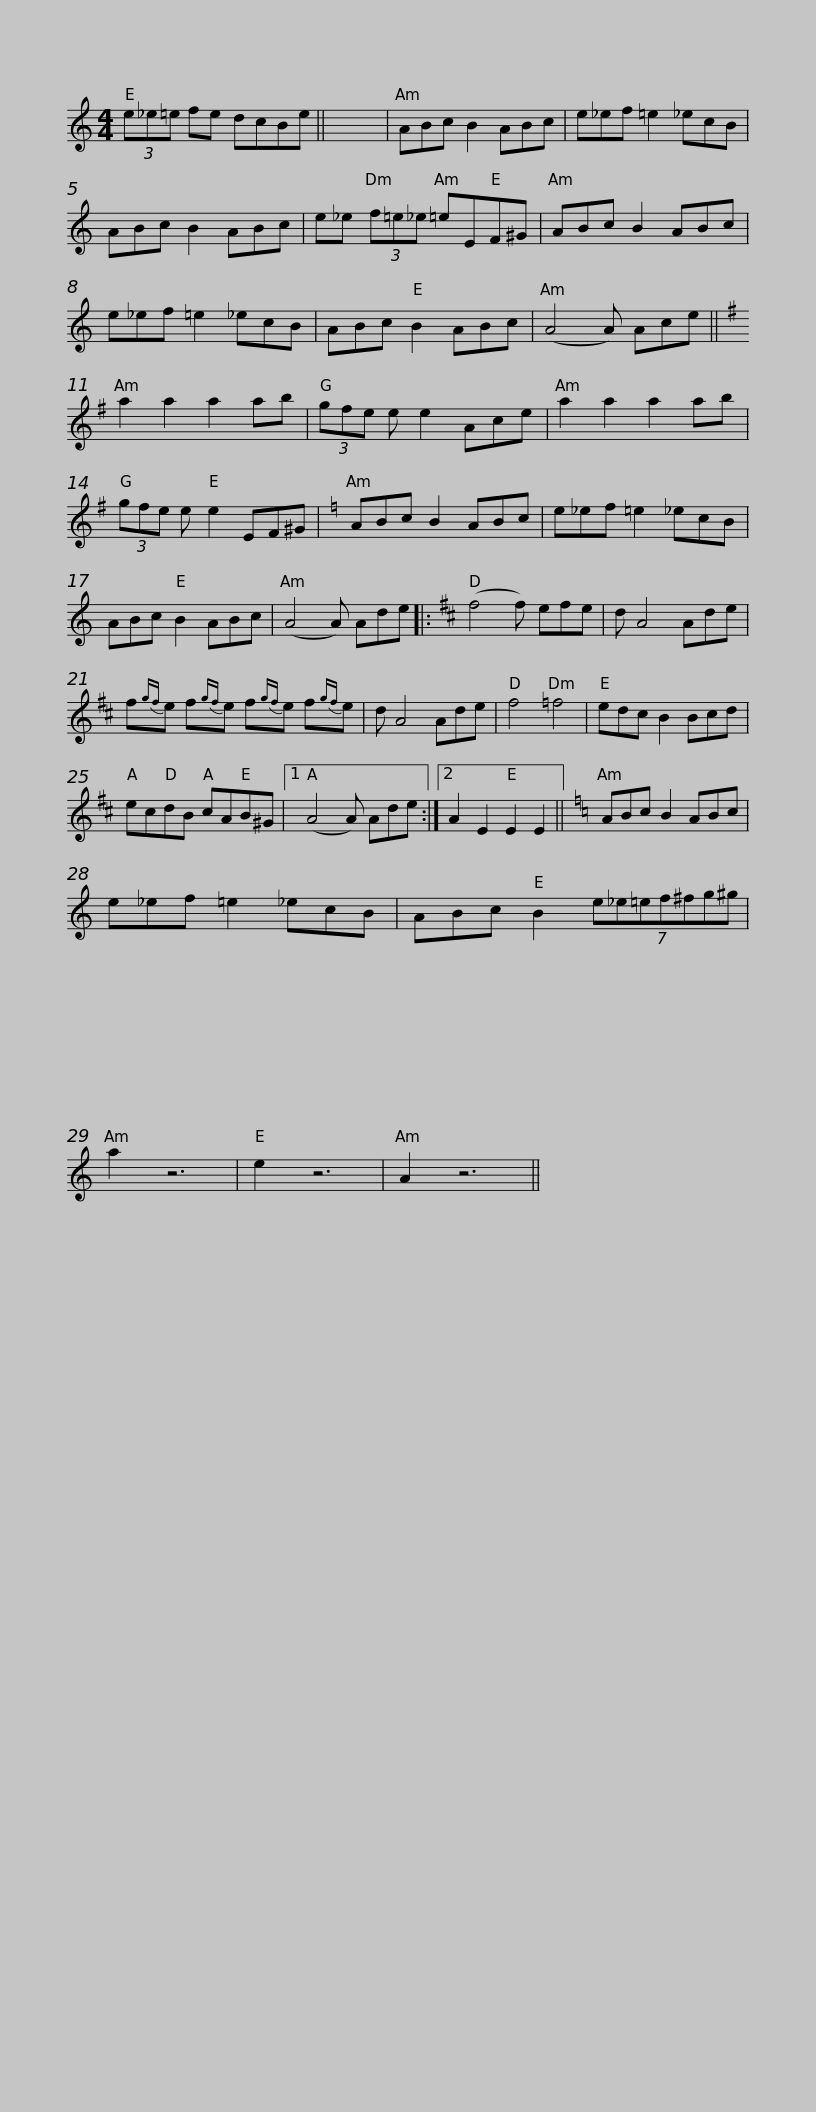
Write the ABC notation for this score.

X:1
L:1/8
M:4/4
I:linebreak $
K:C
V:1 treble
V:1
 (3e_e=e fe dcBe || x8 | ABc B2 ABc | e_ef =e2 _ecB | ABc B2 ABc |$ %5
 e_e (3f=e_e =eEF^G | ABc B2 ABc | e_ef =e2 _ecB | ABc B2 ABc | (A4 A) Ace ||$ %10
[K:G] a2 a2 a2 ab | (3gfe e e2 Ace | a2 a2 a2 ab | (3gfe e e2 EF^G |[K:Amin] ABc B2 ABc |$ %15
 e_ef =e2 _ecB | ABc B2 ABc | (A4 A) Ade |:[K:D] (f4 f) efe | d A4 Ade |$ %20
 f{gf}e f{gf}e f{gf}e f{gf}e | d A4 Ade | f4 =f4 | edc B2 Bcd | ecdB cAB^G |1 %25
 (A4 A) Ade :|2$ A2 E2 E2 E2 ||[K:Amin] ABc B2 ABc | e_ef =e2 _ecB | ABc B2 (7:2:7e_e=ef^fg^g | %30
 a2 z6 | e2 z6 | A2 z6 || %33
